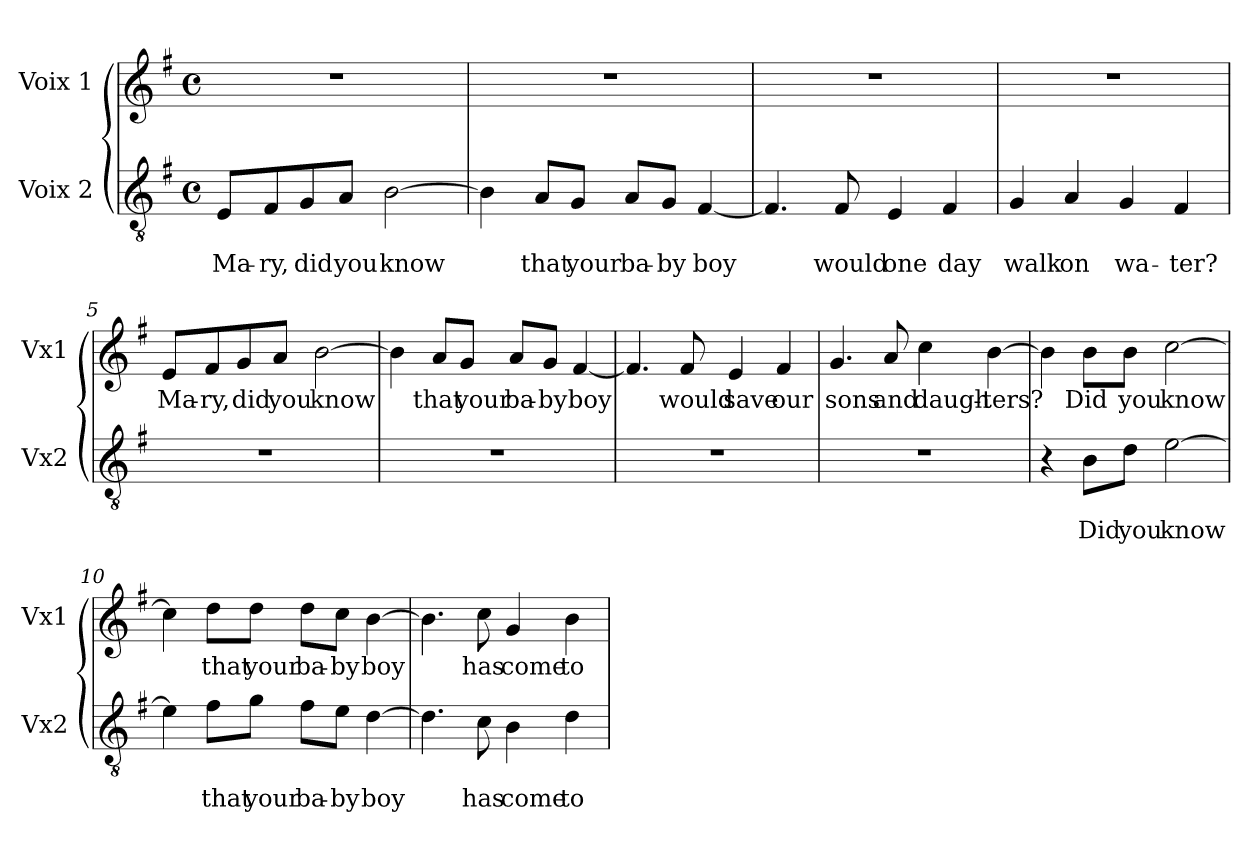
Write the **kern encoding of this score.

**kern	**text	**text	**kern	**text
*part2	*part2	*part2	*part1	*part1
*staff2	*staff2	*staff2	*staff1	*staff1
*I"Voix 2	*	*	*I"Voix 1	*
*I'Vx2	*	*	*I'Vx1	*
*clefGv2	*	*	*clefG2	*
*k[f#]	*	*	*k[f#]	*
*G:	*	*	*G:	*
*M4/4	*	*	*M4/4	*
*met(c)	*	*	*met(c)	*
=1	=1	=1	=1	=1
!	!	!LO:LY:b	!	!
8E/L	.	Ma-	1r	.
!	!	!LO:LY:b	!	!
8F#/	.	-ry,	.	.
!	!	!LO:LY:b	!	!
8G/	.	did	.	.
!	!	!LO:LY:b	!	!
8A/J	.	you	.	.
!	!	!LO:LY:b	!	!
[2B\	.	know	.	.
=2	=2	=2	=2	=2
4B\]	.	.	1r	.
!	!	!LO:LY:b	!	!
8A/L	.	that	.	.
!	!	!LO:LY:b	!	!
8G/J	.	your	.	.
!	!	!LO:LY:b	!	!
8A/L	.	ba-	.	.
!	!	!LO:LY:b	!	!
8G/J	.	-by	.	.
!	!	!LO:LY:b	!	!
[4F#/	.	boy	.	.
=3	=3	=3	=3	=3
4.F#/]	.	.	1r	.
!	!	!LO:LY:b	!	!
8F#/	.	would	.	.
!	!	!LO:LY:b	!	!
4E/	.	one	.	.
!	!	!LO:LY:b	!	!
4F#/	.	day	.	.
=4	=4	=4	=4	=4
!	!	!LO:LY:b	!	!
4G/	.	walk	1r	.
!	!	!LO:LY:b	!	!
4A/	.	on	.	.
!	!	!LO:LY:b	!	!
4G/	.	wa-	.	.
!	!	!LO:LY:b	!	!
4F#/	.	-ter?	.	.
!!LO:LB:g=z
=5	=5	=5	=5	=5
!	!	!	!	!LO:LY:b
1r	.	.	8e/L	Ma-
!	!	!	!	!LO:LY:b
.	.	.	8f#/	-ry,
!	!	!	!	!LO:LY:b
.	.	.	8g/	did
!	!	!	!	!LO:LY:b
.	.	.	8a/J	you
!	!	!	!	!LO:LY:b
.	.	.	[2b\	know
=6	=6	=6	=6	=6
1r	.	.	4b\]	.
!	!	!	!	!LO:LY:b
.	.	.	8a/L	that
!	!	!	!	!LO:LY:b
.	.	.	8g/J	your
!	!	!	!	!LO:LY:b
.	.	.	8a/L	ba-
!	!	!	!	!LO:LY:b
.	.	.	8g/J	-by
!	!	!	!	!LO:LY:b
.	.	.	[4f#/	boy
=7	=7	=7	=7	=7
1r	.	.	4.f#/]	.
!	!	!	!	!LO:LY:b
.	.	.	8f#/	would
!	!	!	!	!LO:LY:b
.	.	.	4e/	save
!	!	!	!	!LO:LY:b
.	.	.	4f#/	our
=8	=8	=8	=8	=8
!	!	!	!	!LO:LY:b
1r	.	.	4.g/	sons
!	!	!	!	!LO:LY:b
.	.	.	8a/	and
!	!	!	!	!LO:LY:b
.	.	.	4cc\	daugh-
!	!	!	!	!LO:LY:b
.	.	.	[4b\	-ters?
!!LO:LB:g=z
=9	=9	=9	=9	=9
4r	.	.	4b\]	.
!	!	!LO:LY:b	!	!
!	!	!	!	!LO:LY:b
8B\L	.	Did	8b\L	Did
!	!	!LO:LY:b	!	!
!	!	!	!	!LO:LY:b
8d\J	.	you	8b\J	you
!	!	!LO:LY:b	!	!
!	!	!	!	!LO:LY:b
[2e\	.	know	[2cc\	know
=10	=10	=10	=10	=10
4e\]	.	.	4cc\]	.
!	!	!LO:LY:b	!	!
!	!	!	!	!LO:LY:b
8f#\L	.	that	8dd\L	that
!	!	!LO:LY:b	!	!
!	!	!	!	!LO:LY:b
8g\J	.	your	8dd\J	your
!	!	!LO:LY:b	!	!
!	!	!	!	!LO:LY:b
8f#\L	.	ba-	8dd\L	ba-
!	!	!LO:LY:b	!	!
!	!	!	!	!LO:LY:b
8e\J	.	-by	8cc\J	-by
!	!	!LO:LY:b	!	!
!	!	!	!	!LO:LY:b
[4d\	.	boy	[4b\	boy
=11	=11	=11	=11	=11
4.d\]	.	.	4.b\]	.
!	!	!LO:LY:b	!	!
!	!	!	!	!LO:LY:b
8c\	.	has	8cc\	has
!	!	!LO:LY:b	!	!
!	!	!	!	!LO:LY:b
4B\	.	come	4g/	come
!	!	!LO:LY:b	!	!
!	!	!	!	!LO:LY:b
4d\	.	to	4b\	to
=	=	=	=	=
*-	*-	*-	*-	*-
